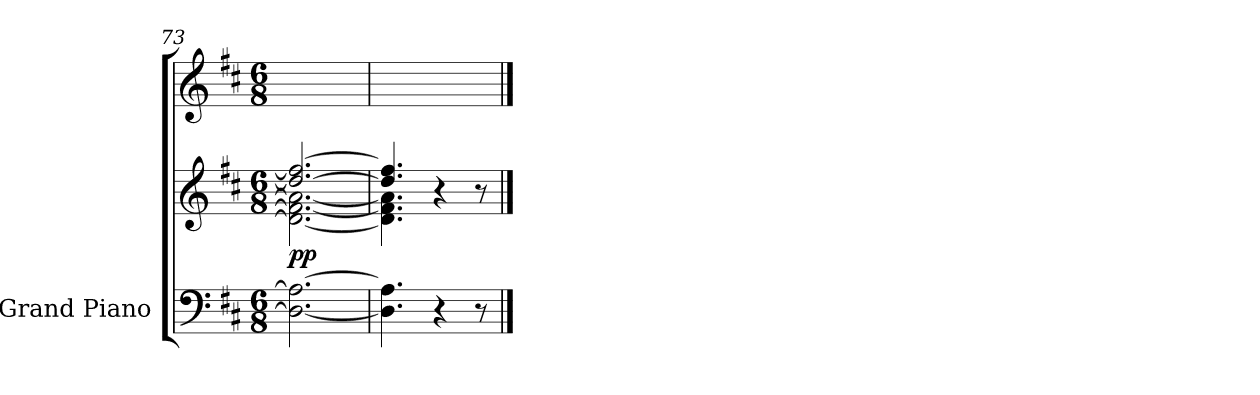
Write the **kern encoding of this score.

**kern	**kern	**kern	**dynam
*part1	*part1	*part1	*part1
*staff3	*staff2	*staff1	*staff1/2/3
*I"Grand Piano	*	*	*
*I'Pno.	*	*	*
*clefF4	*clefG2	*clefG2	*
*k[f#c#]	*k[f#c#]	*k[f#c#]	*
*M6/8	*M6/8	*M6/8	*
=73	=73	=73	=73
*	*^	*	*
!	!	!	!	!LO:DY:b=2
2.D\_ 2.A\_	2.dd/_ 2.ff#/_	2.d\_ 2.f#\_ 2.a\_	2.ryy	pp
=74	=74	=74	=74	=74
4.D\] 4.A\]	4.dd/] 4.ff#/]	4.d\] 4.f#\] 4.a\]	4.ryy	.
4r	4.ryy	4r	4ryy	.
8r	.	8r	8ryy	.
*	*v	*v	*	*
==	==	==	==
*-	*-	*-	*-
